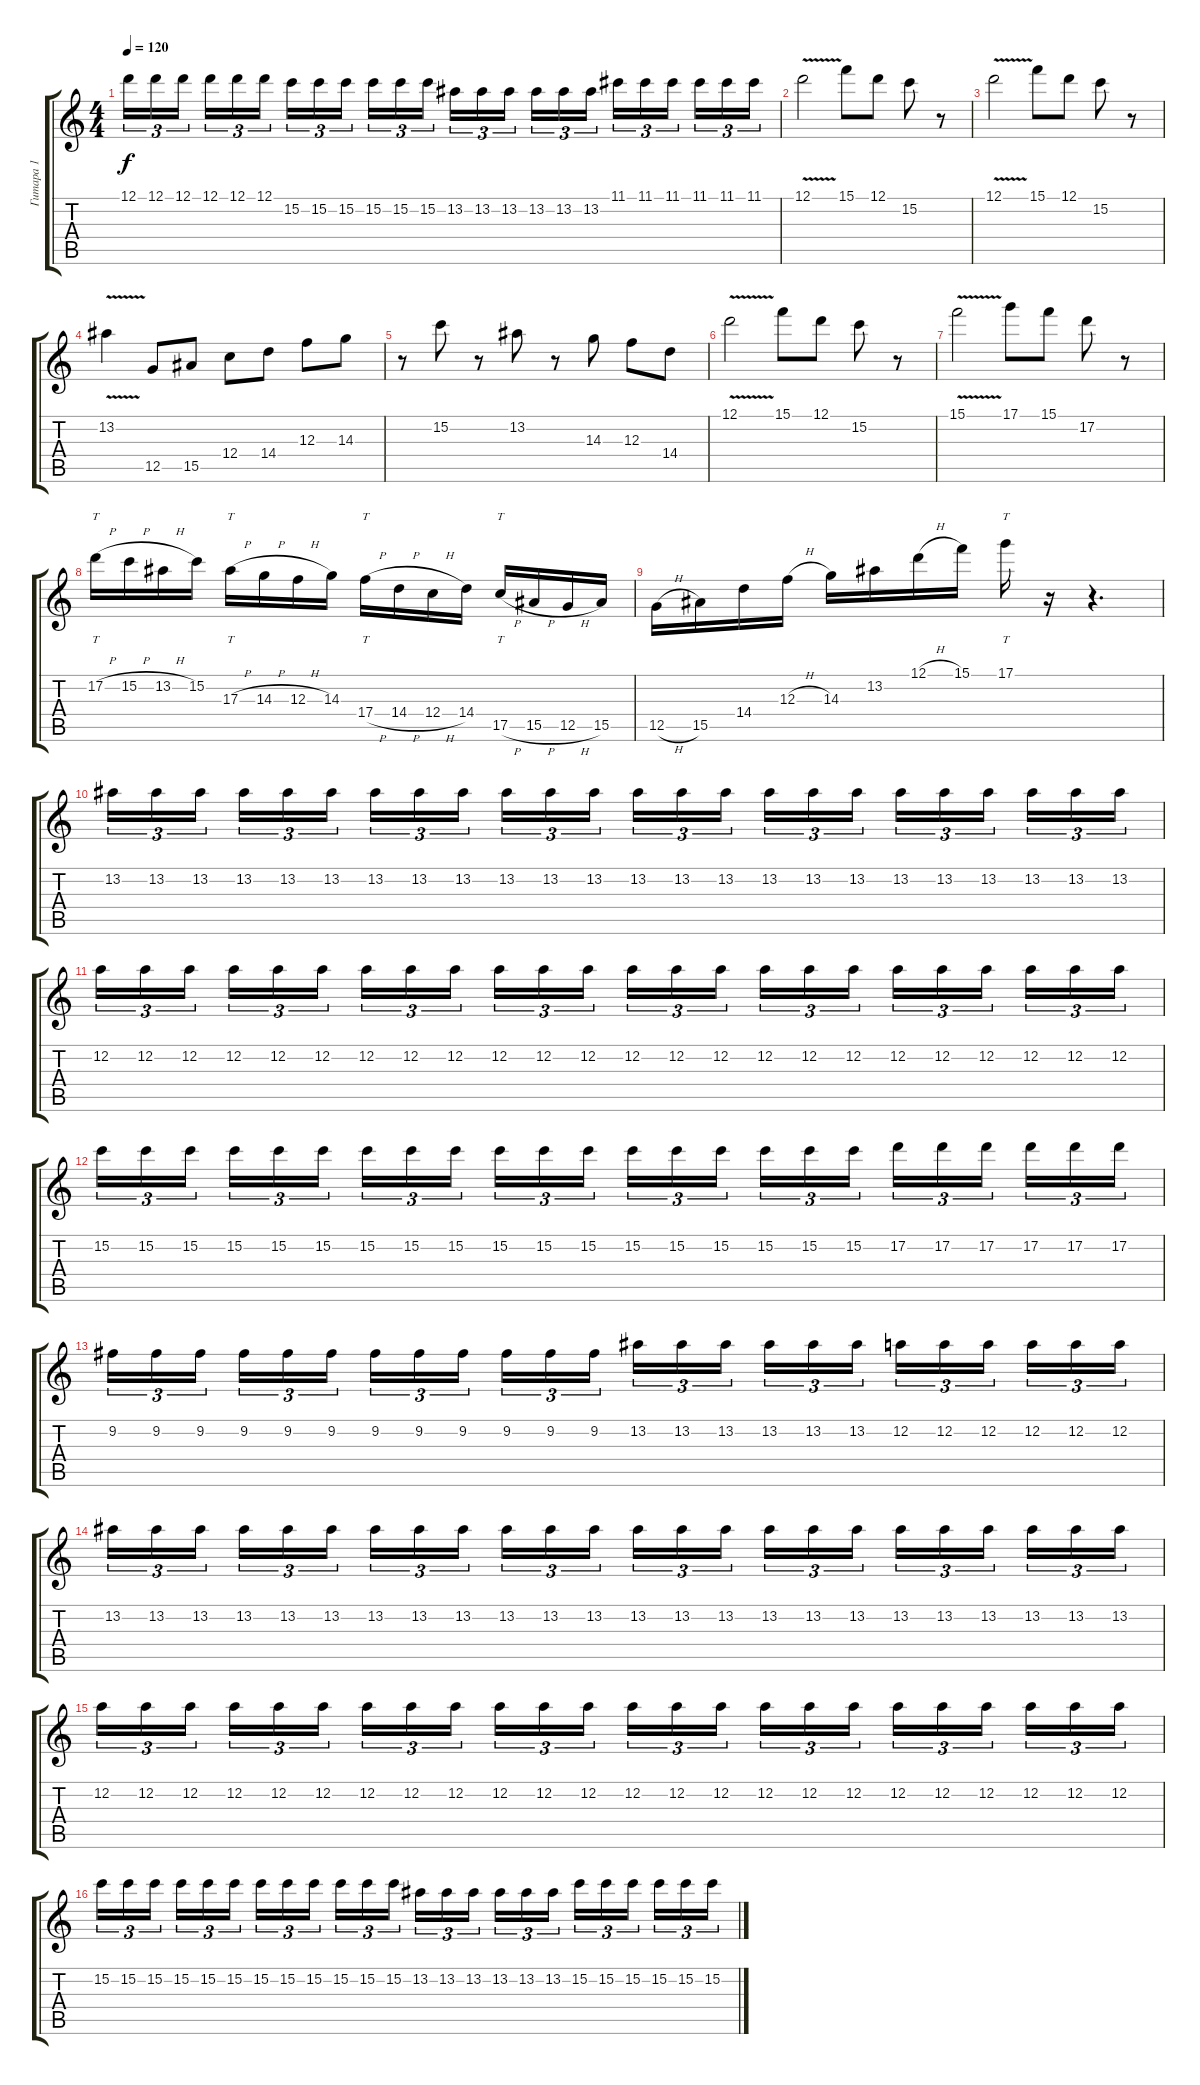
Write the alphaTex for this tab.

\track ("Гитара 1" "Гитара 1") {instrument overdrivenguitar}
\staff {score tabs}
\tuning (D4 A3 F3 C3 G2 D2) {hide}
\ts (4 4)
\tempo 120
\clef g2
\ks c
12.1.16{tu (3 2) dy f} 12.1.16{tu (3 2)} 12.1.16{tu (3 2) beam splitsecondary} 12.1.16{tu (3 2)} 12.1.16{tu (3 2)} 12.1.16{tu (3 2)} 15.2.16{tu (3 2)} 15.2.16{tu (3 2)} 15.2.16{tu (3 2) beam splitsecondary} 15.2.16{tu (3 2)} 15.2.16{tu (3 2)} 15.2.16{tu (3 2)} 13.2.16{tu (3 2)} 13.2.16{tu (3 2)} 13.2.16{tu (3 2) beam splitsecondary} 13.2.16{tu (3 2)} 13.2.16{tu (3 2)} 13.2.16{tu (3 2)} 11.1.16{tu (3 2)} 11.1.16{tu (3 2)} 11.1.16{tu (3 2) beam splitsecondary} 11.1.16{tu (3 2)} 11.1.16{tu (3 2)} 11.1.16{tu (3 2)} |
12.1{v}.2 15.1.8 12.1.8 15.2.8 r.8 |
12.1{v}.2 15.1.8 12.1.8 15.2.8 r.8 |
13.2{v}.4 12.5.8 15.5.8 12.4.8 14.4.8 12.3.8 14.3.8 |
r.8 15.2.8 r.8 13.2.8 r.8 14.3.8 12.3.8 14.4.8 |
12.1{v}.2 15.1.8 12.1.8 15.2.8 r.8 |
15.1{v}.2 17.1.8 15.1.8 17.2.8 r.8 |
17.2{h}.16{tt} 15.2{h}.16 13.2{h}.16 15.2.16 17.3{h}.16{tt} 14.3{h}.16 12.3{h}.16 14.3.16 17.4{h}.16{tt} 14.4{h}.16 12.4{h}.16 14.4.16 17.5{h}.16{tt} 15.5{h}.16 12.5{h}.16 15.5.16 |
12.5{h}.16 15.5.16 14.4.16 12.3{h}.16 14.3.16 13.2.16 12.1{h}.16 15.1.16 17.1.16{tt} r.16 r.4{d} |
13.2.16{tu (3 2)} 13.2.16{tu (3 2)} 13.2.16{tu (3 2) beam splitsecondary} 13.2.16{tu (3 2)} 13.2.16{tu (3 2)} 13.2.16{tu (3 2)} 13.2.16{tu (3 2)} 13.2.16{tu (3 2)} 13.2.16{tu (3 2) beam splitsecondary} 13.2.16{tu (3 2)} 13.2.16{tu (3 2)} 13.2.16{tu (3 2)} 13.2.16{tu (3 2)} 13.2.16{tu (3 2)} 13.2.16{tu (3 2) beam splitsecondary} 13.2.16{tu (3 2)} 13.2.16{tu (3 2)} 13.2.16{tu (3 2)} 13.2.16{tu (3 2)} 13.2.16{tu (3 2)} 13.2.16{tu (3 2) beam splitsecondary} 13.2.16{tu (3 2)} 13.2.16{tu (3 2)} 13.2.16{tu (3 2)} |
12.2.16{tu (3 2)} 12.2.16{tu (3 2)} 12.2.16{tu (3 2) beam splitsecondary} 12.2.16{tu (3 2)} 12.2.16{tu (3 2)} 12.2.16{tu (3 2)} 12.2.16{tu (3 2)} 12.2.16{tu (3 2)} 12.2.16{tu (3 2) beam splitsecondary} 12.2.16{tu (3 2)} 12.2.16{tu (3 2)} 12.2.16{tu (3 2)} 12.2.16{tu (3 2)} 12.2.16{tu (3 2)} 12.2.16{tu (3 2) beam splitsecondary} 12.2.16{tu (3 2)} 12.2.16{tu (3 2)} 12.2.16{tu (3 2)} 12.2.16{tu (3 2)} 12.2.16{tu (3 2)} 12.2.16{tu (3 2) beam splitsecondary} 12.2.16{tu (3 2)} 12.2.16{tu (3 2)} 12.2.16{tu (3 2)} |
15.2.16{tu (3 2)} 15.2.16{tu (3 2)} 15.2.16{tu (3 2) beam splitsecondary} 15.2.16{tu (3 2)} 15.2.16{tu (3 2)} 15.2.16{tu (3 2)} 15.2.16{tu (3 2)} 15.2.16{tu (3 2)} 15.2.16{tu (3 2) beam splitsecondary} 15.2.16{tu (3 2)} 15.2.16{tu (3 2)} 15.2.16{tu (3 2)} 15.2.16{tu (3 2)} 15.2.16{tu (3 2)} 15.2.16{tu (3 2) beam splitsecondary} 15.2.16{tu (3 2)} 15.2.16{tu (3 2)} 15.2.16{tu (3 2)} 17.2.16{tu (3 2)} 17.2.16{tu (3 2)} 17.2.16{tu (3 2) beam splitsecondary} 17.2.16{tu (3 2)} 17.2.16{tu (3 2)} 17.2.16{tu (3 2)} |
9.2.16{tu (3 2)} 9.2.16{tu (3 2)} 9.2.16{tu (3 2) beam splitsecondary} 9.2.16{tu (3 2)} 9.2.16{tu (3 2)} 9.2.16{tu (3 2)} 9.2.16{tu (3 2)} 9.2.16{tu (3 2)} 9.2.16{tu (3 2) beam splitsecondary} 9.2.16{tu (3 2)} 9.2.16{tu (3 2)} 9.2.16{tu (3 2)} 13.2.16{tu (3 2)} 13.2.16{tu (3 2)} 13.2.16{tu (3 2) beam splitsecondary} 13.2.16{tu (3 2)} 13.2.16{tu (3 2)} 13.2.16{tu (3 2)} 12.2.16{tu (3 2)} 12.2.16{tu (3 2)} 12.2.16{tu (3 2) beam splitsecondary} 12.2.16{tu (3 2)} 12.2.16{tu (3 2)} 12.2.16{tu (3 2)} |
13.2.16{tu (3 2)} 13.2.16{tu (3 2)} 13.2.16{tu (3 2) beam splitsecondary} 13.2.16{tu (3 2)} 13.2.16{tu (3 2)} 13.2.16{tu (3 2)} 13.2.16{tu (3 2)} 13.2.16{tu (3 2)} 13.2.16{tu (3 2) beam splitsecondary} 13.2.16{tu (3 2)} 13.2.16{tu (3 2)} 13.2.16{tu (3 2)} 13.2.16{tu (3 2)} 13.2.16{tu (3 2)} 13.2.16{tu (3 2) beam splitsecondary} 13.2.16{tu (3 2)} 13.2.16{tu (3 2)} 13.2.16{tu (3 2)} 13.2.16{tu (3 2)} 13.2.16{tu (3 2)} 13.2.16{tu (3 2) beam splitsecondary} 13.2.16{tu (3 2)} 13.2.16{tu (3 2)} 13.2.16{tu (3 2)} |
12.2.16{tu (3 2)} 12.2.16{tu (3 2)} 12.2.16{tu (3 2) beam splitsecondary} 12.2.16{tu (3 2)} 12.2.16{tu (3 2)} 12.2.16{tu (3 2)} 12.2.16{tu (3 2)} 12.2.16{tu (3 2)} 12.2.16{tu (3 2) beam splitsecondary} 12.2.16{tu (3 2)} 12.2.16{tu (3 2)} 12.2.16{tu (3 2)} 12.2.16{tu (3 2)} 12.2.16{tu (3 2)} 12.2.16{tu (3 2) beam splitsecondary} 12.2.16{tu (3 2)} 12.2.16{tu (3 2)} 12.2.16{tu (3 2)} 12.2.16{tu (3 2)} 12.2.16{tu (3 2)} 12.2.16{tu (3 2) beam splitsecondary} 12.2.16{tu (3 2)} 12.2.16{tu (3 2)} 12.2.16{tu (3 2)} |
15.2.16{tu (3 2)} 15.2.16{tu (3 2)} 15.2.16{tu (3 2) beam splitsecondary} 15.2.16{tu (3 2)} 15.2.16{tu (3 2)} 15.2.16{tu (3 2)} 15.2.16{tu (3 2)} 15.2.16{tu (3 2)} 15.2.16{tu (3 2) beam splitsecondary} 15.2.16{tu (3 2)} 15.2.16{tu (3 2)} 15.2.16{tu (3 2)} 13.2.16{tu (3 2)} 13.2.16{tu (3 2)} 13.2.16{tu (3 2) beam splitsecondary} 13.2.16{tu (3 2)} 13.2.16{tu (3 2)} 13.2.16{tu (3 2)} 15.2.16{tu (3 2)} 15.2.16{tu (3 2)} 15.2.16{tu (3 2) beam splitsecondary} 15.2.16{tu (3 2)} 15.2.16{tu (3 2)} 15.2.16{tu (3 2)}
